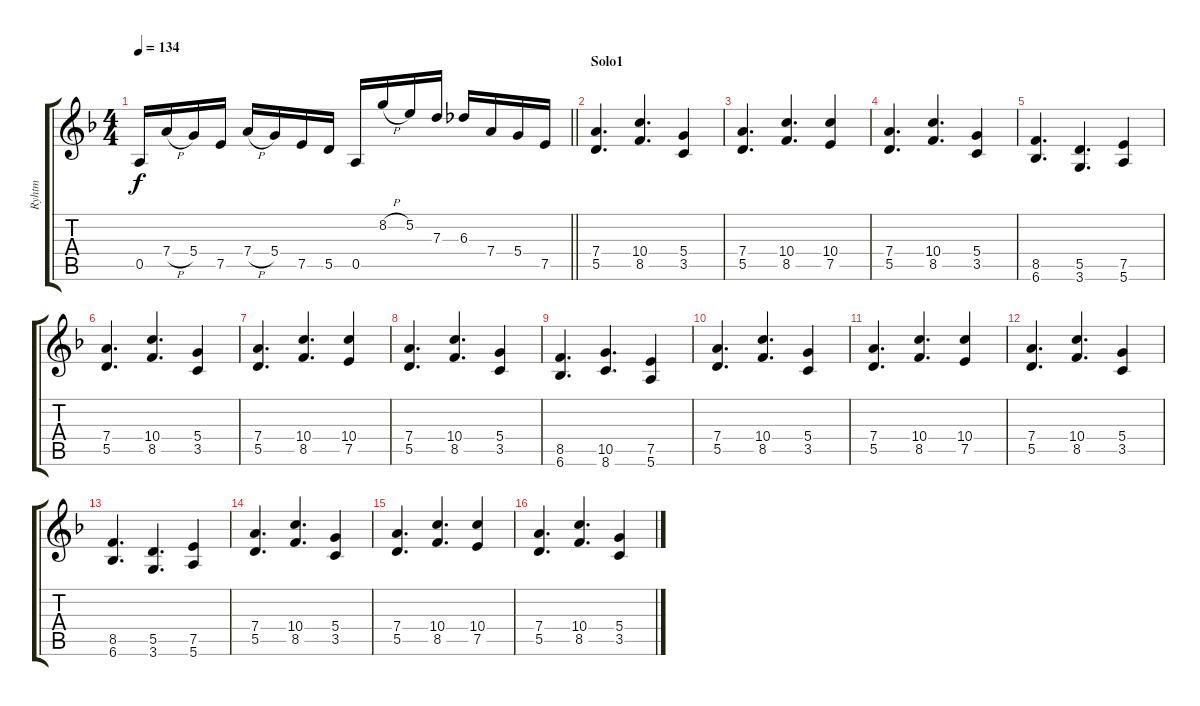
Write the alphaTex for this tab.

\track ("Ryhtm" "Ryhtm") {instrument overdrivenguitar}
\staff {score tabs}
\tuning (E4 B3 G3 D3 A2 E2) {hide}
\ts (4 4)
\tempo 134
\clef g2
\barLineRight lightlight
\ks f
0.5.16{dy f} 7.4{h}.16 5.4.16 7.5.16 7.4{h}.16 5.4.16 7.5.16 5.5.16 0.5.16 8.2{h}.16 5.2.16 7.3.16 6.3.16 7.4.16 5.4.16 7.5.16 |
\section ("" "Solo1")
(7.4 5.5).4{d} (10.4 8.5).4{d} (5.4 3.5).4 |
(7.4 5.5).4{d} (10.4 8.5).4{d} (10.4 7.5).4 |
(7.4 5.5).4{d} (10.4 8.5).4{d} (5.4 3.5).4 |
(8.5 6.6).4{d} (5.5 3.6).4{d} (7.5 5.6).4 |
(7.4 5.5).4{d} (10.4 8.5).4{d} (5.4 3.5).4 |
(7.4 5.5).4{d} (10.4 8.5).4{d} (10.4 7.5).4 |
(7.4 5.5).4{d} (10.4 8.5).4{d} (5.4 3.5).4 |
(8.5 6.6).4{d} (10.5 8.6).4{d} (7.5 5.6).4 |
(7.4 5.5).4{d} (10.4 8.5).4{d} (5.4 3.5).4 |
(7.4 5.5).4{d} (10.4 8.5).4{d} (10.4 7.5).4 |
(7.4 5.5).4{d} (10.4 8.5).4{d} (5.4 3.5).4 |
(8.5 6.6).4{d} (5.5 3.6).4{d} (7.5 5.6).4 |
(7.4 5.5).4{d} (10.4 8.5).4{d} (5.4 3.5).4 |
(7.4 5.5).4{d} (10.4 8.5).4{d} (10.4 7.5).4 |
(7.4 5.5).4{d} (10.4 8.5).4{d} (5.4 3.5).4
